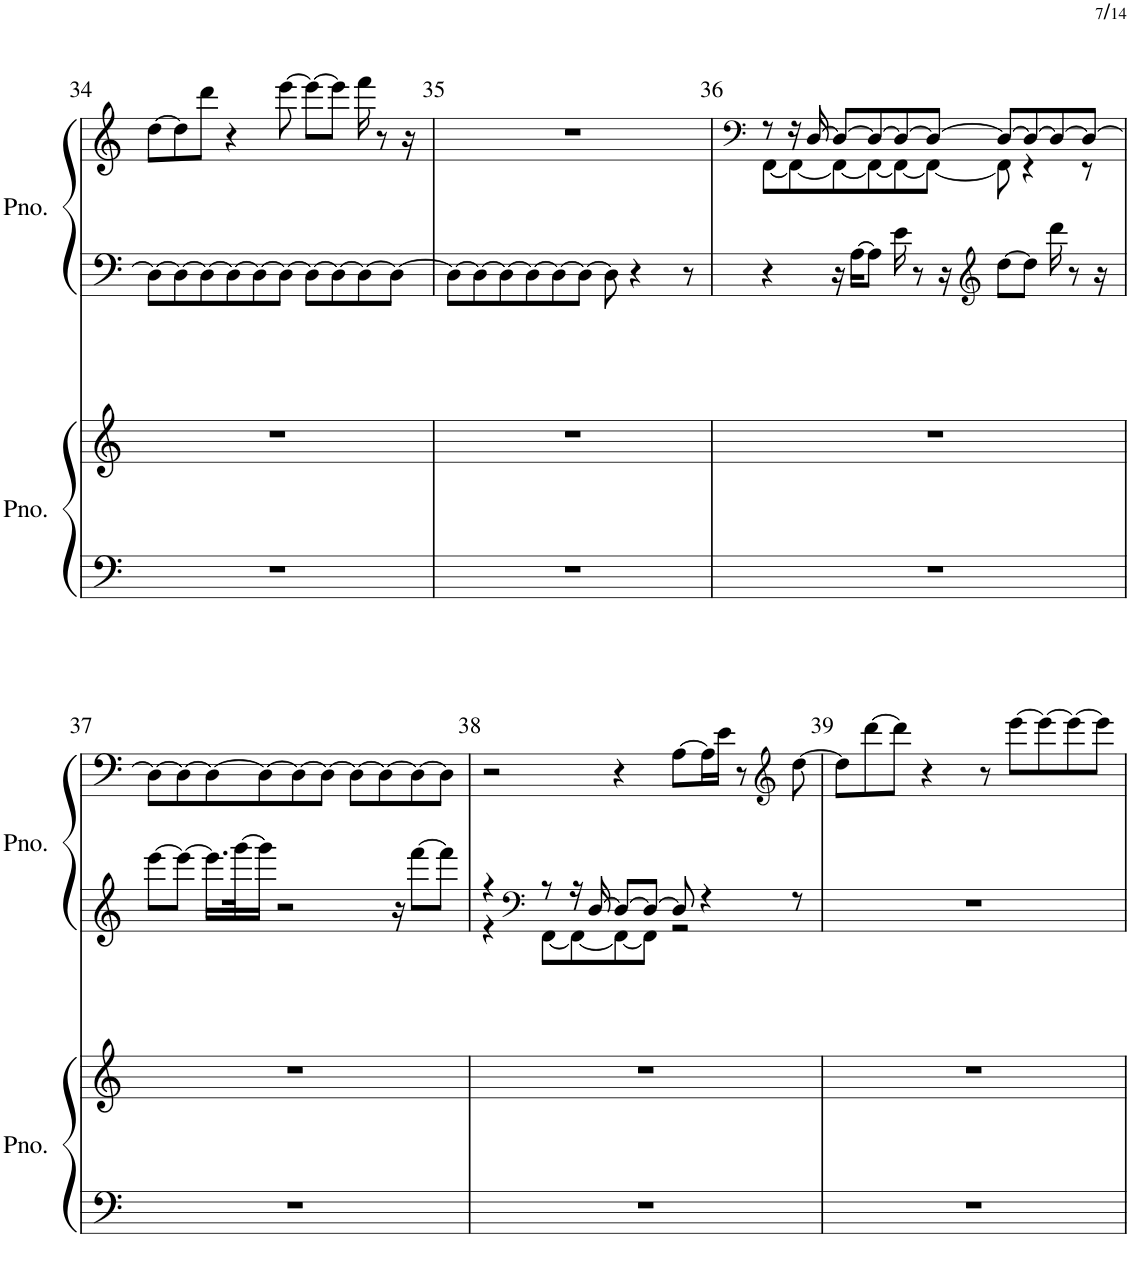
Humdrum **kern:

**kern	**kern	**kern	**kern
*part2	*part2	*part1	*part1
*staff4	*staff3	*staff2	*staff1
*I"ピアノ	*	*I"ピアノ	*
!!LO:PB:g=z
*clefF4	*clefG2	*clefF4	*clefG2
*k[]	*k[]	*k[]	*k[]
*M5/4	*M5/4	*M5/4	*M5/4
=34	=34	=34	=34
4%5r	4%5r	8D\L_	[8dd\L
.	.	8D\_	8dd\]
.	.	8D\_	8ddd\J
.	.	8D\_	4r
.	.	8D\_	.
.	.	8D\J_	[8eee\
.	.	8D\L_	8eee\L_
.	.	8D\_	8eee\J]
.	.	8D\_	16fff\
.	.	.	8r
.	.	8D\J_	.
.	.	.	16r
=35	=35	=35	=35
4%5r	4%5r	8D\L_	4%5r
.	.	8D\_	.
.	.	8D\_	.
.	.	8D\_	.
.	.	8D\_	.
.	.	8D\J_	.
.	.	8D\]	.
.	.	4r	.
.	.	8r	.
=36	=36	=36	=36
*	*	*	*clefF4
*	*	*	*^
4%5r	4%5r	4r	8r	[8FF\L
.	.	.	16r	8FF\_
.	.	.	[16D/	.
.	.	16r	8D/L_	8FF\_
.	.	[16A\KL	.	.
.	.	8A\J]	8D/_	8FF\_
.	.	16e\	8D/_	8FF\_
.	.	8r	.	.
.	.	.	8D/J_	8FF\J_
.	.	16r	.	.
*	*	*clefG2	*	*
.	.	[8dd\L	8D/L_	8FF\]
.	.	8dd\J]	8D/_	4r
.	.	16ddd\	8D/_	.
.	.	8r	.	.
.	.	.	8D/J_	8r
.	.	16r	.	.
*	*	*	*v	*v
!!LO:LB:g=z
=37	=37	=37	=37
4%5r	4%5r	[8eee\L	8D\L_
.	.	8eee\J_	8D\_
.	.	16.eee\LL]	8D\_
.	.	[32ggg\K	.
.	.	16ggg\JJ]	8D\_
.	.	2r	.
.	.	.	8D\_
.	.	.	8D\J_
.	.	.	8D\L_
.	.	.	8D\_
.	.	16r	.
.	.	[8fff\L	8D\_
.	.	8fff\J]	8D\J]
=38	=38	=38	=38
*	*	*^	*
4%5r	4%5r	4r	4r	2r
*	*	*clefF4	*	*
.	.	8r	[8FF\L	.
.	.	16r	8FF\_	.
.	.	[16D/	.	.
.	.	8D/L_	8FF\_	4r
.	.	8D/J_	8FF\J]	.
.	.	8D/]	2r	[8A\L
.	.	4r	.	16A\L]
.	.	.	.	16e\JJ
.	.	.	.	8r
*	*	*	*	*clefG2
.	.	8r	.	[8dd\
*	*	*v	*v	*
=39	=39	=39	=39
4%5r	4%5r	4%5r	8dd\L]
.	.	.	[8ddd\
.	.	.	8ddd\J]
.	.	.	4r
.	.	.	8r
.	.	.	[8eee\L
.	.	.	8eee\_
.	.	.	8eee\_
.	.	.	8eee\J]
=	=	=	=
*-	*-	*-	*-
